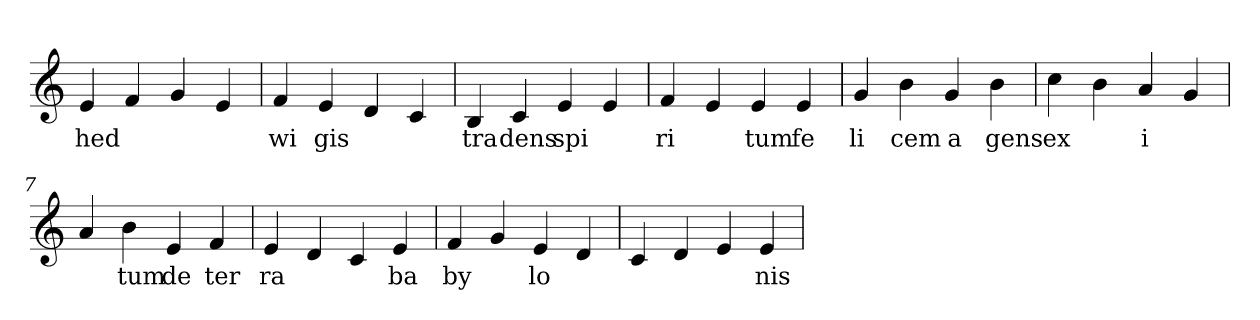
**kern	**text
*part1	*part1
*staff1	*staff1
*clefG2	*
=1	=1
4e	hed
4f	.
4g	.
4e	.
=2	=2
4f	wi
4e	gis
4d	.
4c	.
=3	=3
4B	tra
4c	dens
4e	spi
4e	.
=4	=4
4f	ri
4e	.
4e	tum
4e	fe
=5	=5
4g	li
4b	cem
4g	a
4b	gens
=6	=6
4cc	ex
4b	.
4a	i
4g	.
=7	=7
4a	.
4b	tum
4e	de
4f	ter
=8	=8
4e	ra
4d	.
4c	.
4e	ba
=9	=9
4f	by
4g	.
4e	lo
4d	.
=10	=10
4c	.
4d	.
4e	.
4e	nis
=	=
*-	*-
